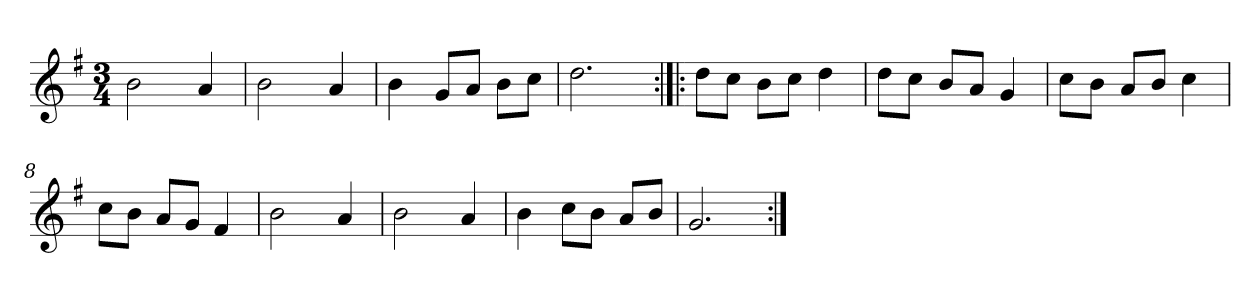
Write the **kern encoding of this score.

**kern
*part1
*staff1
*clefG2
*k[f#]
*G:
*M3/4
*MM120
=1
2b
4a
=2
2b
4a
=3
4b
8g/L
8a/J
8b\L
8cc\J
=4
2.dd
=5:|!|:
8dd\L
8cc\J
8b\L
8cc\J
4dd
=6
8dd\L
8cc\J
8b/L
8a/J
4g
=7
8cc\L
8b\J
8a/L
8b/J
4cc
=8
8cc\L
8b\J
8a/L
8g/J
4f#
=9
2b
4a
=10
2b
4a
=11
4b
8cc\L
8b\J
8a/L
8b/J
=12
2.g
=:|!
*-
